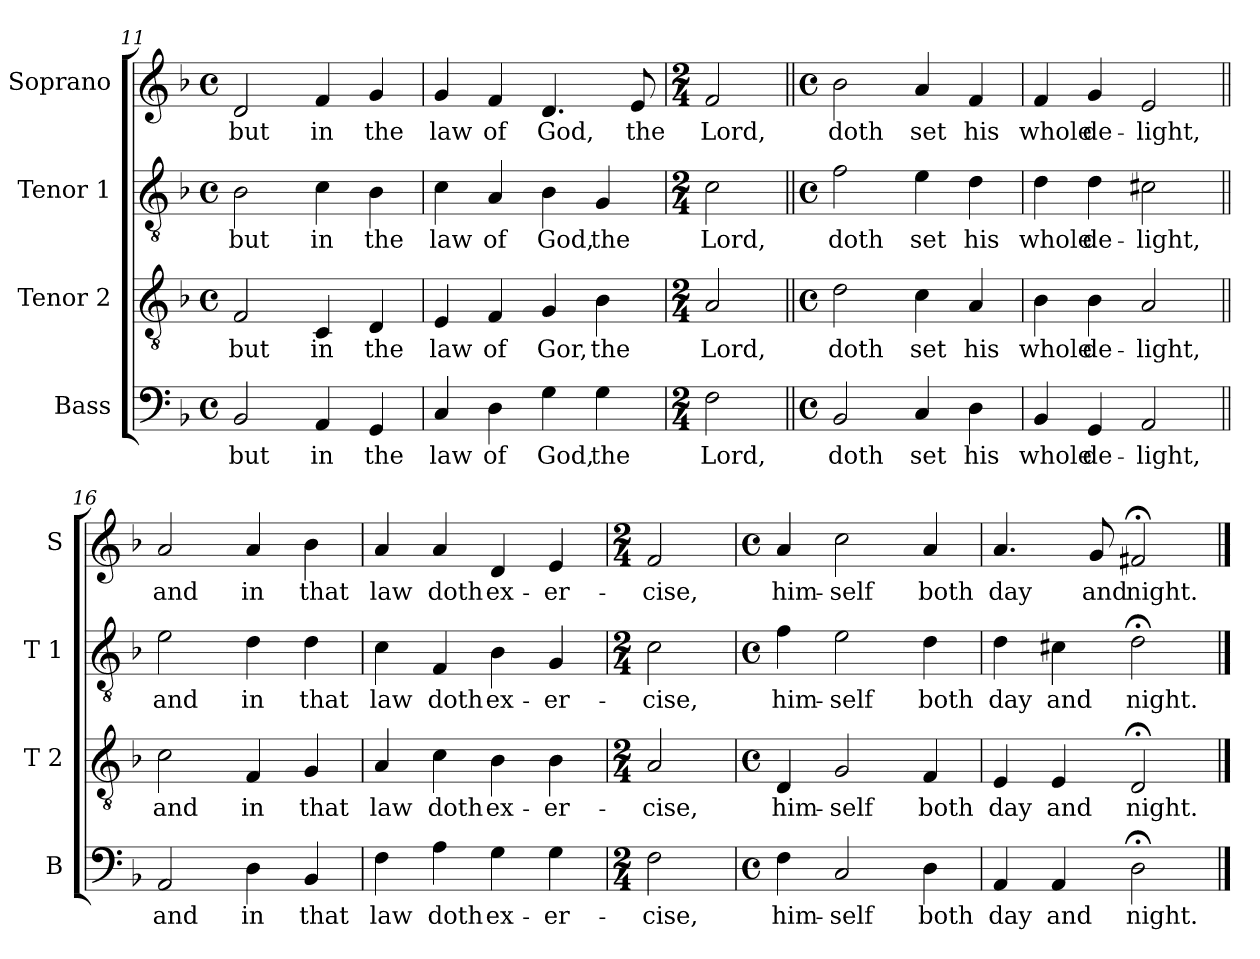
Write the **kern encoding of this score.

**kern	**text	**kern	**text	**kern	**text	**kern	**text
*part4	*part4	*part3	*part3	*part2	*part2	*part1	*part1
*staff4	*staff4	*staff3	*staff3	*staff2	*staff2	*staff1	*staff1
*I"Bass	*	*I"Tenor 2	*	*I"Tenor 1	*	*I"Soprano	*
*I'B	*	*I'T 2	*	*I'T 1	*	*I'S	*
!!LO:LB:g=z
*clefF4	*	*clefGv2	*	*clefGv2	*	*clefG2	*
*k[b-]	*	*k[b-]	*	*k[b-]	*	*k[b-]	*
*F:	*	*F:	*	*F:	*	*F:	*
*M4/4	*	*M4/4	*	*M4/4	*	*M4/4	*
*met(c)	*	*met(c)	*	*met(c)	*	*met(c)	*
=11	=11	=11	=11	=11	=11	=11	=11
!	!LO:LY:b	!	!LO:LY:b	!	!LO:LY:b	!	!LO:LY:b
2BB-/	but	2F/	but	2B-\	but	2d/	but
!	!LO:LY:b	!	!LO:LY:b	!	!LO:LY:b	!	!LO:LY:b
4AA/	in	4C/	in	4c\	in	4f/	in
!	!LO:LY:b	!	!LO:LY:b	!	!LO:LY:b	!	!LO:LY:b
4GG/	the	4D/	the	4B-\	the	4g/	the
=12	=12	=12	=12	=12	=12	=12	=12
!	!LO:LY:b	!	!LO:LY:b	!	!LO:LY:b	!	!LO:LY:b
4C/	law	4E/	law	4c\	law	4g/	law
!	!LO:LY:b	!	!LO:LY:b	!	!LO:LY:b	!	!LO:LY:b
4D\	of	4F/	of	4A/	of	4f/	of
!	!LO:LY:b	!	!LO:LY:b	!	!LO:LY:b	!	!LO:LY:b
4G\	God,	4G/	Gor,	4B-\	God,	4.d/	God,
!	!LO:LY:b	!	!LO:LY:b	!	!LO:LY:b	!	!
4G\	the	4B-\	the	4G/	the	.	.
!	!	!	!	!	!	!	!LO:LY:b
.	.	.	.	.	.	8e/	the
=13	=13	=13	=13	=13	=13	=13	=13
*M2/4	*	*M2/4	*	*M2/4	*	*M2/4	*
!	!LO:LY:b	!	!LO:LY:b	!	!LO:LY:b	!	!LO:LY:b
2F\	Lord,	2A/	Lord,	2c\	Lord,	2f/	Lord,
=14||	=14||	=14||	=14||	=14||	=14||	=14||	=14||
*M4/4	*	*M4/4	*	*M4/4	*	*M4/4	*
*met(c)	*	*met(c)	*	*met(c)	*	*met(c)	*
!	!LO:LY:b	!	!LO:LY:b	!	!LO:LY:b	!	!LO:LY:b
2BB-/	doth	2d\	doth	2f\	doth	2b-\	doth
!	!LO:LY:b	!	!LO:LY:b	!	!LO:LY:b	!	!LO:LY:b
4C/	set	4c\	set	4e\	set	4a/	set
!	!LO:LY:b	!	!LO:LY:b	!	!LO:LY:b	!	!LO:LY:b
4D\	his	4A/	his	4d\	his	4f/	his
=15	=15	=15	=15	=15	=15	=15	=15
!	!LO:LY:b	!	!LO:LY:b	!	!LO:LY:b	!	!LO:LY:b
4BB-/	whole	4B-\	whole	4d\	whole	4f/	whole
!	!LO:LY:b	!	!LO:LY:b	!	!LO:LY:b	!	!LO:LY:b
4GG/	de-	4B-\	de-	4d\	de-	4g/	de-
!	!LO:LY:b	!	!LO:LY:b	!	!LO:LY:b	!	!LO:LY:b
2AA/	-light,	2A/	-light,	2c#X\	-light,	2e/	-light,
!!LO:PB:g=z
=16||	=16||	=16||	=16||	=16||	=16||	=16||	=16||
!	!LO:LY:b	!	!LO:LY:b	!	!LO:LY:b	!	!LO:LY:b
2AA/	and	2c\	and	2e\	and	2a/	and
!	!LO:LY:b	!	!LO:LY:b	!	!LO:LY:b	!	!LO:LY:b
4D\	in	4F/	in	4d\	in	4a/	in
!	!LO:LY:b	!	!LO:LY:b	!	!LO:LY:b	!	!LO:LY:b
4BB-/	that	4G/	that	4d\	that	4b-\	that
=17	=17	=17	=17	=17	=17	=17	=17
!	!LO:LY:b	!	!LO:LY:b	!	!LO:LY:b	!	!LO:LY:b
4F\	law	4A/	law	4c\	law	4a/	law
!	!LO:LY:b	!	!LO:LY:b	!	!LO:LY:b	!	!LO:LY:b
4A\	doth	4c\	doth	4F/	doth	4a/	doth
!	!LO:LY:b	!	!LO:LY:b	!	!LO:LY:b	!	!LO:LY:b
4G\	ex-	4B-\	ex-	4B-\	ex-	4d/	ex-
!	!LO:LY:b	!	!LO:LY:b	!	!LO:LY:b	!	!LO:LY:b
4G\	-er-	4B-\	-er-	4G/	-er-	4e/	-er-
=18	=18	=18	=18	=18	=18	=18	=18
*M2/4	*	*M2/4	*	*M2/4	*	*M2/4	*
!	!LO:LY:b	!	!LO:LY:b	!	!LO:LY:b	!	!LO:LY:b
2F\	-cise,	2A/	-cise,	2c\	-cise,	2f/	-cise,
=19	=19	=19	=19	=19	=19	=19	=19
*M4/4	*	*M4/4	*	*M4/4	*	*M4/4	*
*met(c)	*	*met(c)	*	*met(c)	*	*met(c)	*
!	!LO:LY:b	!	!LO:LY:b	!	!LO:LY:b	!	!LO:LY:b
4F\	him-	4D/	him-	4f\	him-	4a/	him-
!	!LO:LY:b	!	!LO:LY:b	!	!LO:LY:b	!	!LO:LY:b
2C/	-self	2G/	-self	2e\	-self	2cc\	-self
!	!LO:LY:b	!	!LO:LY:b	!	!LO:LY:b	!	!LO:LY:b
4D\	both	4F/	both	4d\	both	4a/	both
=20	=20	=20	=20	=20	=20	=20	=20
!	!LO:LY:b	!	!LO:LY:b	!	!LO:LY:b	!	!LO:LY:b
4AA/	day	4E/	day	4d\	day	4.a/	day
!	!LO:LY:b	!	!LO:LY:b	!	!LO:LY:b	!	!
4AA/	and	4E/	and	4c#X\	and	.	.
!	!	!	!	!	!	!	!LO:LY:b
.	.	.	.	.	.	8g/	and
!	!LO:LY:b	!	!LO:LY:b	!	!LO:LY:b	!	!LO:LY:b
2D;<\	night.	2D;</	night.	2d;<\	night.	2f#X;</	night.
==	==	==	==	==	==	==	==
*-	*-	*-	*-	*-	*-	*-	*-
